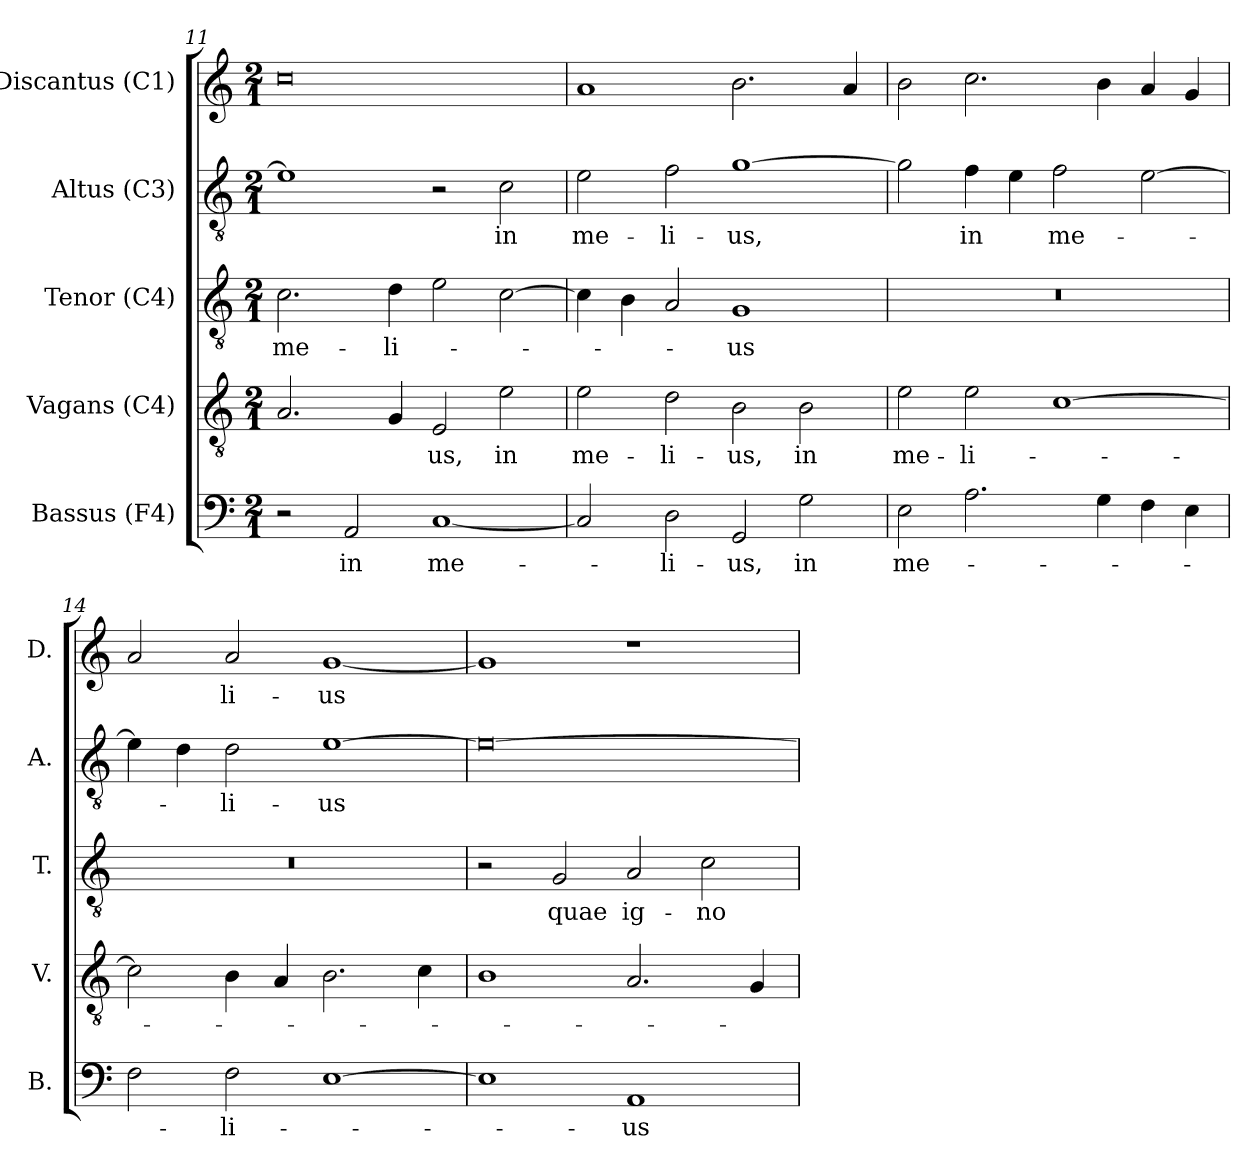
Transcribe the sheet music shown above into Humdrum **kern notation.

**kern	**text	**kern	**text	**kern	**text	**kern	**text	**kern	**text
*part5	*part5	*part4	*part4	*part3	*part3	*part2	*part2	*part1	*part1
*staff5	*staff5	*staff4	*staff4	*staff3	*staff3	*staff2	*staff2	*staff1	*staff1
*I"Bassus (F4)	*	*I"Vagans (C4)	*	*I"Tenor (C4)	*	*I"Altus (C3)	*	*I"Discantus (C1)	*
*I'B.	*	*I'V.	*	*I'T.	*	*I'A.	*	*I'D.	*
*clefF4	*	*clefGv2	*	*clefGv2	*	*clefGv2	*	*clefG2	*
*	*	*ITrd7c12	*	*ITrd7c12	*	*ITrd7c12	*	*	*
*k[]	*	*k[]	*	*k[]	*	*k[]	*	*k[]	*
*C:	*	*C:	*	*C:	*	*C:	*	*C:	*
*M2/1	*	*M2/1	*	*M2/1	*	*M2/1	*	*M2/1	*
=11	=11	=11	=11	=11	=11	=11	=11	=11	=11
!	!	!	!	!	!LO:LY:b:color=#000000	!	!	!	!
2r	.	2.AAi/	.	2.Ci\	me-	1Ei]	.	0cci	.
!	!LO:LY:b:color=#000000	!	!	!	!	!	!	!	!
2AAi/	in	.	.	.	.	.	.	.	.
!	!	!	!	!	!LO:LY:b:color=#000000	!	!	!	!
.	.	4GGi/	.	4Di\	-li-	.	.	.	.
!	!LO:LY:b:color=#000000	!	!	!	!	!	!	!	!
!	!	!	!LO:LY:b:color=#000000	!	!	!	!	!	!
[1Ci	me-	2EEi/	-us,	2Ei\	.	2r	.	.	.
!	!	!	!LO:LY:b:color=#000000	!	!	!	!	!	!
!	!	!	!	!	!	!	!LO:LY:b:color=#000000	!	!
.	.	2Ei\	in	[2Ci\	.	2Ci\	in	.	.
=12	=12	=12	=12	=12	=12	=12	=12	=12	=12
!	!	!	!LO:LY:b:color=#000000	!	!	!	!	!	!
!	!	!	!	!	!	!	!LO:LY:b:color=#000000	!	!
2Ci/]	.	2Ei\	me-	4Ci\]	.	2Ei\	me-	1ai	.
.	.	.	.	4BBi\	.	.	.	.	.
!	!LO:LY:b:color=#000000	!	!	!	!	!	!	!	!
!	!	!	!LO:LY:b:color=#000000	!	!	!	!	!	!
!	!	!	!	!	!	!	!LO:LY:b:color=#000000	!	!
2Di\	-li-	2Di\	-li-	2AAi/	.	2Fi\	-li-	.	.
!	!LO:LY:b:color=#000000	!	!	!	!	!	!	!	!
!	!	!	!LO:LY:b:color=#000000	!	!	!	!	!	!
!	!	!	!	!	!LO:LY:b:color=#000000	!	!	!	!
!	!	!	!	!	!	!	!LO:LY:b:color=#000000	!	!
2GGi/	-us,	2BBi\	-us,	1GGi	-us	[1Gi	-us,	2.bi\	.
!	!LO:LY:b:color=#000000	!	!	!	!	!	!	!	!
!	!	!	!LO:LY:b:color=#000000	!	!	!	!	!	!
2Gi\	in	2BBi\	in	.	.	.	.	.	.
.	.	.	.	.	.	.	.	4ai/	.
!!LO:PB:g=z
=13	=13	=13	=13	=13	=13	=13	=13	=13	=13
!	!LO:LY:b:color=#000000	!	!	!	!	!	!	!	!
!	!	!	!LO:LY:b:color=#000000	!LO:N:vis=1	!	!	!	!	!
2Ei\	me-	2Ei\	me-	0r	.	2Gi\]	.	2bi\	.
!	!	!	!LO:LY:b:color=#000000	!	!	!	!	!	!
!	!	!	!	!	!	!	!LO:LY:b:color=#000000	!	!
2.Ai\	.	2Ei\	-li-	.	.	4Fi\	in	2.cci\	.
.	.	.	.	.	.	4Ei\	.	.	.
!	!	!	!	!	!	!	!LO:LY:b:color=#000000	!	!
.	.	[1Ci	.	.	.	2Fi\	me-	.	.
4Gi\	.	.	.	.	.	.	.	4bi\	.
4Fi\	.	.	.	.	.	[2Ei\	.	4ai/	.
4Ei\	.	.	.	.	.	.	.	4gi/	.
=14	=14	=14	=14	=14	=14	=14	=14	=14	=14
!	!	!	!	!LO:N:vis=1	!	!	!	!	!
2Fi\	.	2Ci\]	.	0r	.	4Ei\]	.	2ai/	.
.	.	.	.	.	.	4Di\	.	.	.
!	!LO:LY:b:color=#000000	!	!	!	!	!	!	!	!
!	!	!	!	!	!	!	!LO:LY:b:color=#000000	!	!
!	!	!	!	!	!	!	!	!	!LO:LY:b:color=#000000
2Fi\	-li-	4BBi\	.	.	.	2Di\	-li-	2ai/	-li-
.	.	4AAi/	.	.	.	.	.	.	.
!	!	!	!	!	!	!	!LO:LY:b:color=#000000	!	!
!	!	!	!	!	!	!	!	!	!LO:LY:b:color=#000000
[1Ei	.	2.BBi\	.	.	.	[1Ei	-us	[1gi	-us
.	.	4Ci\	.	.	.	.	.	.	.
=15	=15	=15	=15	=15	=15	=15	=15	=15	=15
1Ei]	.	1BBi	.	2r	.	0Ei_	.	1gi]	.
!	!	!	!	!	!LO:LY:b:color=#000000	!	!	!	!
.	.	.	.	2GGi/	quae	.	.	.	.
!	!LO:LY:b:color=#000000	!	!	!	!	!	!	!	!
!	!	!	!	!	!LO:LY:b:color=#000000	!	!	!	!
1AAi	-us	2.AAi/	.	2AAi/	ig-	.	.	1r	.
!	!	!	!	!	!LO:LY:b:color=#000000	!	!	!	!
.	.	.	.	2Ci\	-no-	.	.	.	.
.	.	4GGi/	.	.	.	.	.	.	.
=	=	=	=	=	=	=	=	=	=
*-	*-	*-	*-	*-	*-	*-	*-	*-	*-
